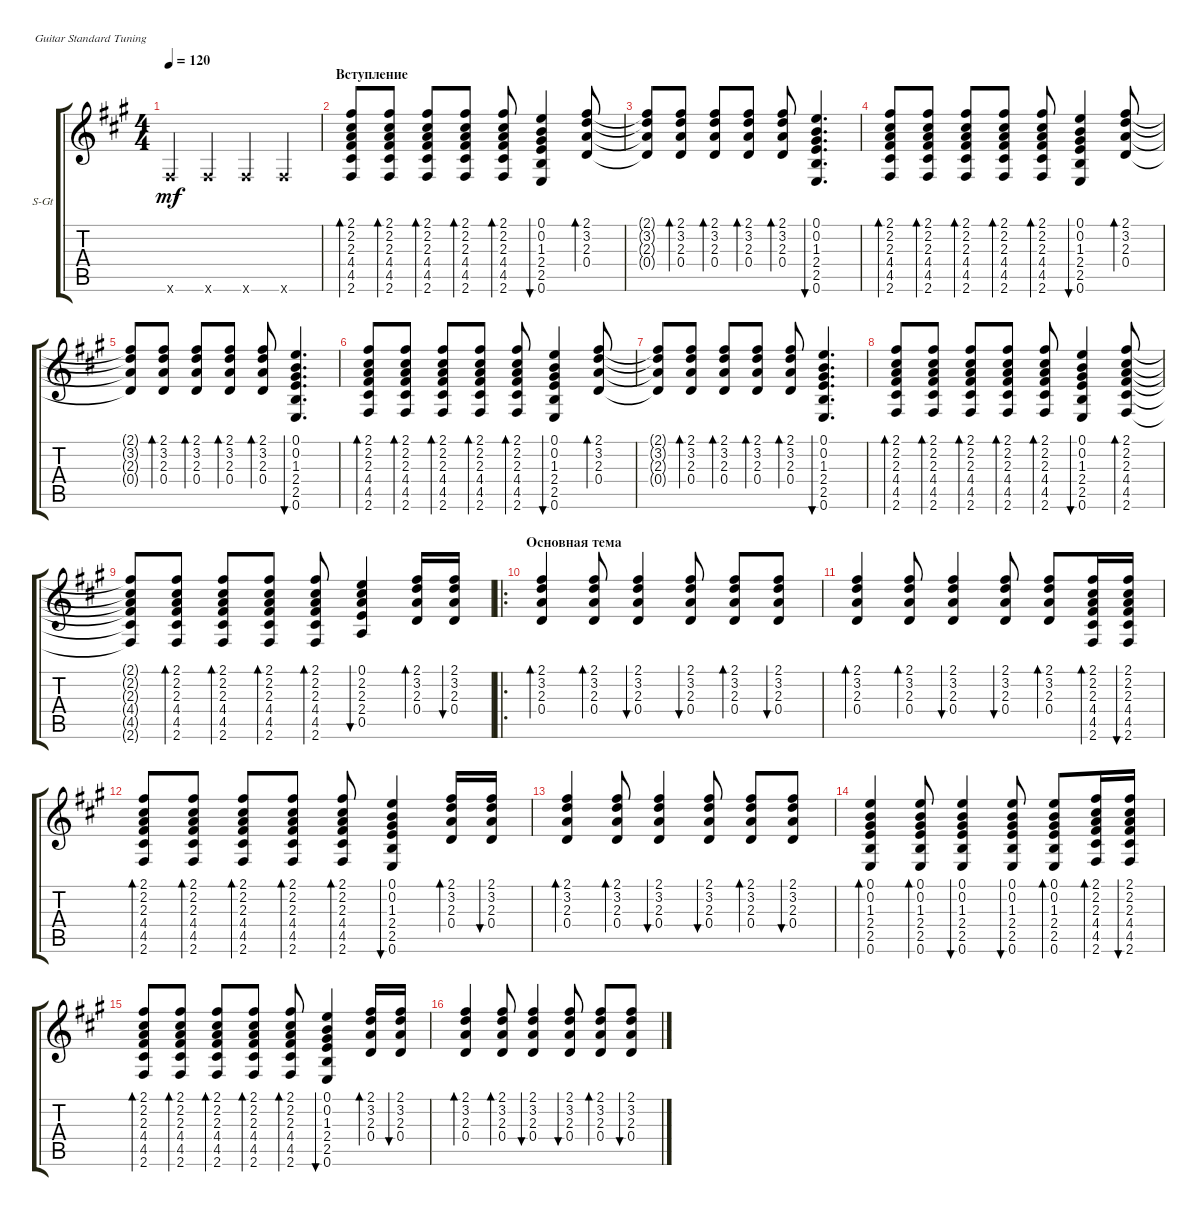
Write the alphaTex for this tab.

\defaultSystemsLayout 4
\bracketExtendMode groupsimilarinstruments
\firstSystemTrackNameOrientation horizontal
\otherSystemsTrackNameOrientation horizontal
\track ("Steel Guitar" "S-Gt") {instrument acousticguitarsteel}
\staff {score tabs}
\tuning (E4 B3 G3 D3 A2 E2)
\ts (4 4)
\tempo 120
\clef g2
\ks f#minor
2.6{x}.4{dy mf instrument acousticguitarsteel} 2.6{x}.4 2.6{x}.4 2.6{x}.4 |
\section ("" "Вступление")
(2.6 4.5 4.4 2.3 2.2 2.1).8{bd 30} (2.6 4.5 4.4 2.3 2.2 2.1).8{bd 30} (2.6 4.5 4.4 2.3 2.2 2.1).8{bd 30} (2.6 4.5 4.4 2.3 2.2 2.1).8{bd 30} (2.6 4.5 4.4 2.3 2.2 2.1).8{bd 30} (0.6 2.5 2.4 1.3 0.2 0.1).4{bu 30} (0.4 2.3 3.2 2.1).8{bd 30} |
(0.4{t} 2.3{t} 3.2{t} 2.1{t}).8 (0.4 2.3 3.2 2.1).8{bd 30} (0.4 2.3 3.2 2.1).8{bd 30} (0.4 2.3 3.2 2.1).8{bd 30} (0.4 2.3 3.2 2.1).8{bd 30} (0.6 2.5 2.4 1.3 0.2 0.1).4{d bu 30} |
(2.6 4.5 4.4 2.3 2.2 2.1).8{bd 30} (2.6 4.5 4.4 2.3 2.2 2.1).8{bd 30} (2.6 4.5 4.4 2.3 2.2 2.1).8{bd 30} (2.6 4.5 4.4 2.3 2.2 2.1).8{bd 30} (2.6 4.5 4.4 2.3 2.2 2.1).8{bd 30} (0.6 2.5 2.4 1.3 0.2 0.1).4{bu 30} (0.4 2.3 3.2 2.1).8{bd 30} |
(0.4{t} 2.3{t} 3.2{t} 2.1{t}).8 (0.4 2.3 3.2 2.1).8{bd 30} (0.4 2.3 3.2 2.1).8{bd 30} (0.4 2.3 3.2 2.1).8{bd 30} (0.4 2.3 3.2 2.1).8{bd 30} (0.6 2.5 2.4 1.3 0.2 0.1).4{d bu 30} |
(2.6 4.5 4.4 2.3 2.2 2.1).8{bd 30} (2.6 4.5 4.4 2.3 2.2 2.1).8{bd 30} (2.6 4.5 4.4 2.3 2.2 2.1).8{bd 30} (2.6 4.5 4.4 2.3 2.2 2.1).8{bd 30} (2.6 4.5 4.4 2.3 2.2 2.1).8{bd 30} (0.6 2.5 2.4 1.3 0.2 0.1).4{bu 30} (0.4 2.3 3.2 2.1).8{bd 30} |
(0.4{t} 2.3{t} 3.2{t} 2.1{t}).8 (0.4 2.3 3.2 2.1).8{bd 30} (0.4 2.3 3.2 2.1).8{bd 30} (0.4 2.3 3.2 2.1).8{bd 30} (0.4 2.3 3.2 2.1).8{bd 30} (0.6 2.5 2.4 1.3 0.2 0.1).4{d bu 30} |
(2.6 4.5 4.4 2.3 2.2 2.1).8{bd 30} (2.6 4.5 4.4 2.3 2.2 2.1).8{bd 30} (2.6 4.5 4.4 2.3 2.2 2.1).8{bd 30} (2.6 4.5 4.4 2.3 2.2 2.1).8{bd 30} (2.6 4.5 4.4 2.3 2.2 2.1).8{bd 30} (0.6 2.5 2.4 1.3 0.2 0.1).4{bu 30} (2.6 4.5 4.4 2.3 2.2 2.1).8{bd 30} |
(2.6{t} 4.5{t} 4.4{t} 2.3{t} 2.2{t} 2.1{t}).8 (2.6 4.5 4.4 2.3 2.2 2.1).8{bd 30} (2.6 4.5 4.4 2.3 2.2 2.1).8{bd 30} (2.6 4.5 4.4 2.3 2.2 2.1).8{bd 30} (2.6 4.5 4.4 2.3 2.2 2.1).8{bd 30} (0.5 2.4 2.3 2.2 0.1).4{bu 30} (0.4 2.3 3.2 2.1).16{bd 30} (0.4 2.3 3.2 2.1).16{bu 30} |
\ro
\section ("" "Основная тема")
(0.4 2.3 3.2 2.1).4{bd 30} (0.4 2.3 3.2 2.1).8{bd 30} (0.4 2.3 3.2 2.1).4{bu 30} (0.4 2.3 3.2 2.1).8{bu 30} (0.4 2.3 3.2 2.1).8{bd 30} (0.4 2.3 3.2 2.1).8{bu 30} |
(0.4 2.3 3.2 2.1).4{bd 30} (0.4 2.3 3.2 2.1).8{bd 30} (0.4 2.3 3.2 2.1).4{bu 30} (0.4 2.3 3.2 2.1).8{bu 30} (0.4 2.3 3.2 2.1).8{bd 30} (2.6 4.5 4.4 2.3 2.2 2.1).16{bd 30} (2.6 4.5 4.4 2.3 2.2 2.1).16{bu 30} |
(2.6 4.5 4.4 2.3 2.2 2.1).8{bd 30} (2.6 4.5 4.4 2.3 2.2 2.1).8{bd 30} (2.6 4.5 4.4 2.3 2.2 2.1).8{bd 30} (2.6 4.5 4.4 2.3 2.2 2.1).8{bd 30} (2.6 4.5 4.4 2.3 2.2 2.1).8{bd 30} (0.6 2.5 2.4 1.3 0.2 0.1).4{bu 30} (0.4 2.3 3.2 2.1).16{bd 30} (0.4 2.3 3.2 2.1).16{bu 30} |
(0.4 2.3 3.2 2.1).4{bd 30} (0.4 2.3 3.2 2.1).8{bd 30} (0.4 2.3 3.2 2.1).4{bu 30} (0.4 2.3 3.2 2.1).8{bu 30} (0.4 2.3 3.2 2.1).8{bd 30} (0.4 2.3 3.2 2.1).8{bu 30} |
(2.4 1.3 0.2 0.1 0.6 2.5).4{bd 30} (2.4 1.3 0.2 0.1 0.6 2.5).8{bd 30} (2.4 1.3 0.2 0.1 0.6 2.5).4{bu 30} (2.4 1.3 0.2 0.1 0.6 2.5).8{bu 30} (2.4 1.3 0.2 0.1 0.6 2.5).8{bd 30} (2.6 4.5 4.4 2.3 2.2 2.1).16{bd 30} (2.6 4.5 4.4 2.3 2.2 2.1).16{bu 30} |
(2.6 4.5 4.4 2.3 2.2 2.1).8{bd 30} (2.6 4.5 4.4 2.3 2.2 2.1).8{bd 30} (2.6 4.5 4.4 2.3 2.2 2.1).8{bd 30} (2.6 4.5 4.4 2.3 2.2 2.1).8{bd 30} (2.6 4.5 4.4 2.3 2.2 2.1).8{bd 30} (0.6 2.5 2.4 1.3 0.2 0.1).4{bu 30} (0.4 2.3 3.2 2.1).16{bd 30} (0.4 2.3 3.2 2.1).16{bu 30} |
(0.4 2.3 3.2 2.1).4{bd 30} (0.4 2.3 3.2 2.1).8{bd 30} (0.4 2.3 3.2 2.1).4{bu 30} (0.4 2.3 3.2 2.1).8{bu 30} (0.4 2.3 3.2 2.1).8{bd 30} (0.4 2.3 3.2 2.1).8{bu 30}
